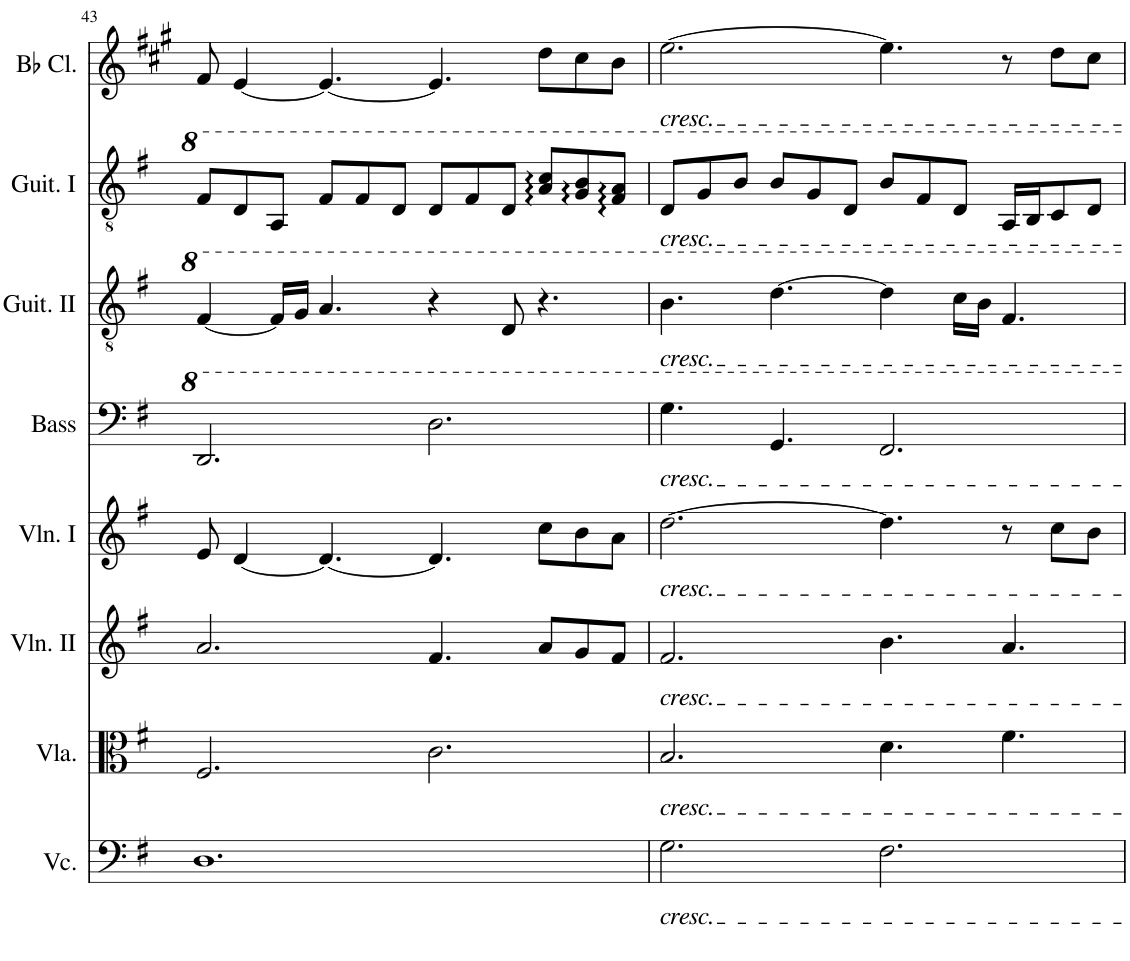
**kern	**kern	**kern	**kern	**kern	**kern	**kern	**kern
*part8	*part7	*part6	*part5	*part4	*part3	*part2	*part1
*staff8	*staff7	*staff6	*staff5	*staff4	*staff3	*staff2	*staff1
*I"Violoncello	*I"Viola	*I"Violin II	*I"Violin I	*I"Acoustic Bass	*I"Classical Guitar II	*I"Classical Guitar I	*I"Bb Clarinet
*I'Vc.	*I'Vla.	*I'Vln. II	*I'Vln. I	*I'Bass	*I'Guit. II	*I'Guit. I	*I'Bb Cl.
!!LO:PB:g=z
*clefF4	*clefC3	*clefG2	*clefG2	*clefF4	*clefGv2	*clefGv2	*clefG2
*	*	*	*	*Trd7c12	*	*	*Trd1c2
*k[f#]	*k[f#]	*k[f#]	*k[f#]	*k[f#]	*k[f#]	*k[f#]	*k[f#c#g#]
*M12/8	*M12/8	*M12/8	*M12/8	*M12/8	*M12/8	*M12/8	*M12/8
=43	=43	=43	=43	=43	=43	=43	=43
1.D	2.F#/	2.a/	8e/	2.D/	[4f#/	8f#/L	8f#/
.	.	.	[4d/	.	.	8d/	[4e/
.	.	.	.	.	16f#/LL]	8A/J	.
.	.	.	.	.	16g/JJ	.	.
.	.	.	4.d/_	.	4.a/	8f#/L	4.e/_
.	.	.	.	.	.	8f#/	.
.	.	.	.	.	.	8d/J	.
.	2.c\	4.f#/	4.d/]	2.d\	4r	8d/L	4.e/]
.	.	.	.	.	.	8f#/	.
.	.	.	.	.	8d/	8d/J	.
.	.	8a/L	8cc\L	.	4.r	8a/ 8cc/L	8dd\L
.	.	8g/	8b\	.	.	8g/ 8b/	8cc#\
.	.	8f#/J	8a\J	.	.	8f#/ 8a/J	8b\J
=44	=44	=44	=44	=44	=44	=44	=44
!	!	!	!	!	!	!	!LO:TX:b:i:t=cresc.
!	!	!	!	!	!	!LO:TX:b:i:t=cresc.	!
!	!	!	!	!	!LO:TX:b:i:t=cresc.	!	!
!	!	!	!	!LO:TX:b:i:t=cresc.	!	!	!
!	!	!	!LO:TX:b:i:t=cresc.	!	!	!	!
!	!	!LO:TX:b:i:t=cresc.	!	!	!	!	!
!	!LO:TX:b:i:t=cresc.	!	!	!	!	!	!
!LO:TX:b:i:t=cresc.	!	!	!	!	!	!	!
2.G\	2.B/	2.f#/	[2.dd\	4.g\	4.b\	8d/L	[2.ee\
.	.	.	.	.	.	8g/	.
.	.	.	.	.	.	8b/J	.
.	.	.	.	4.G/	[4.dd\	8b/L	.
.	.	.	.	.	.	8g/	.
.	.	.	.	.	.	8d/J	.
2.F#\	4.d\	4.b\	4.dd\]	2.F#/	4dd\]	8b/L	4.ee\]
.	.	.	.	.	.	8f#/	.
.	.	.	.	.	16cc\LL	8d/J	.
.	.	.	.	.	16b\JJ	.	.
.	4.f#\	4.a/	8r	.	4.f#/	16A/LL	8r
.	.	.	.	.	.	16B/J	.
.	.	.	8cc\L	.	.	8c/	8dd\L
.	.	.	8b\J	.	.	8d/J	8cc#\J
=	=	=	=	=	=	=	=
*-	*-	*-	*-	*-	*-	*-	*-
